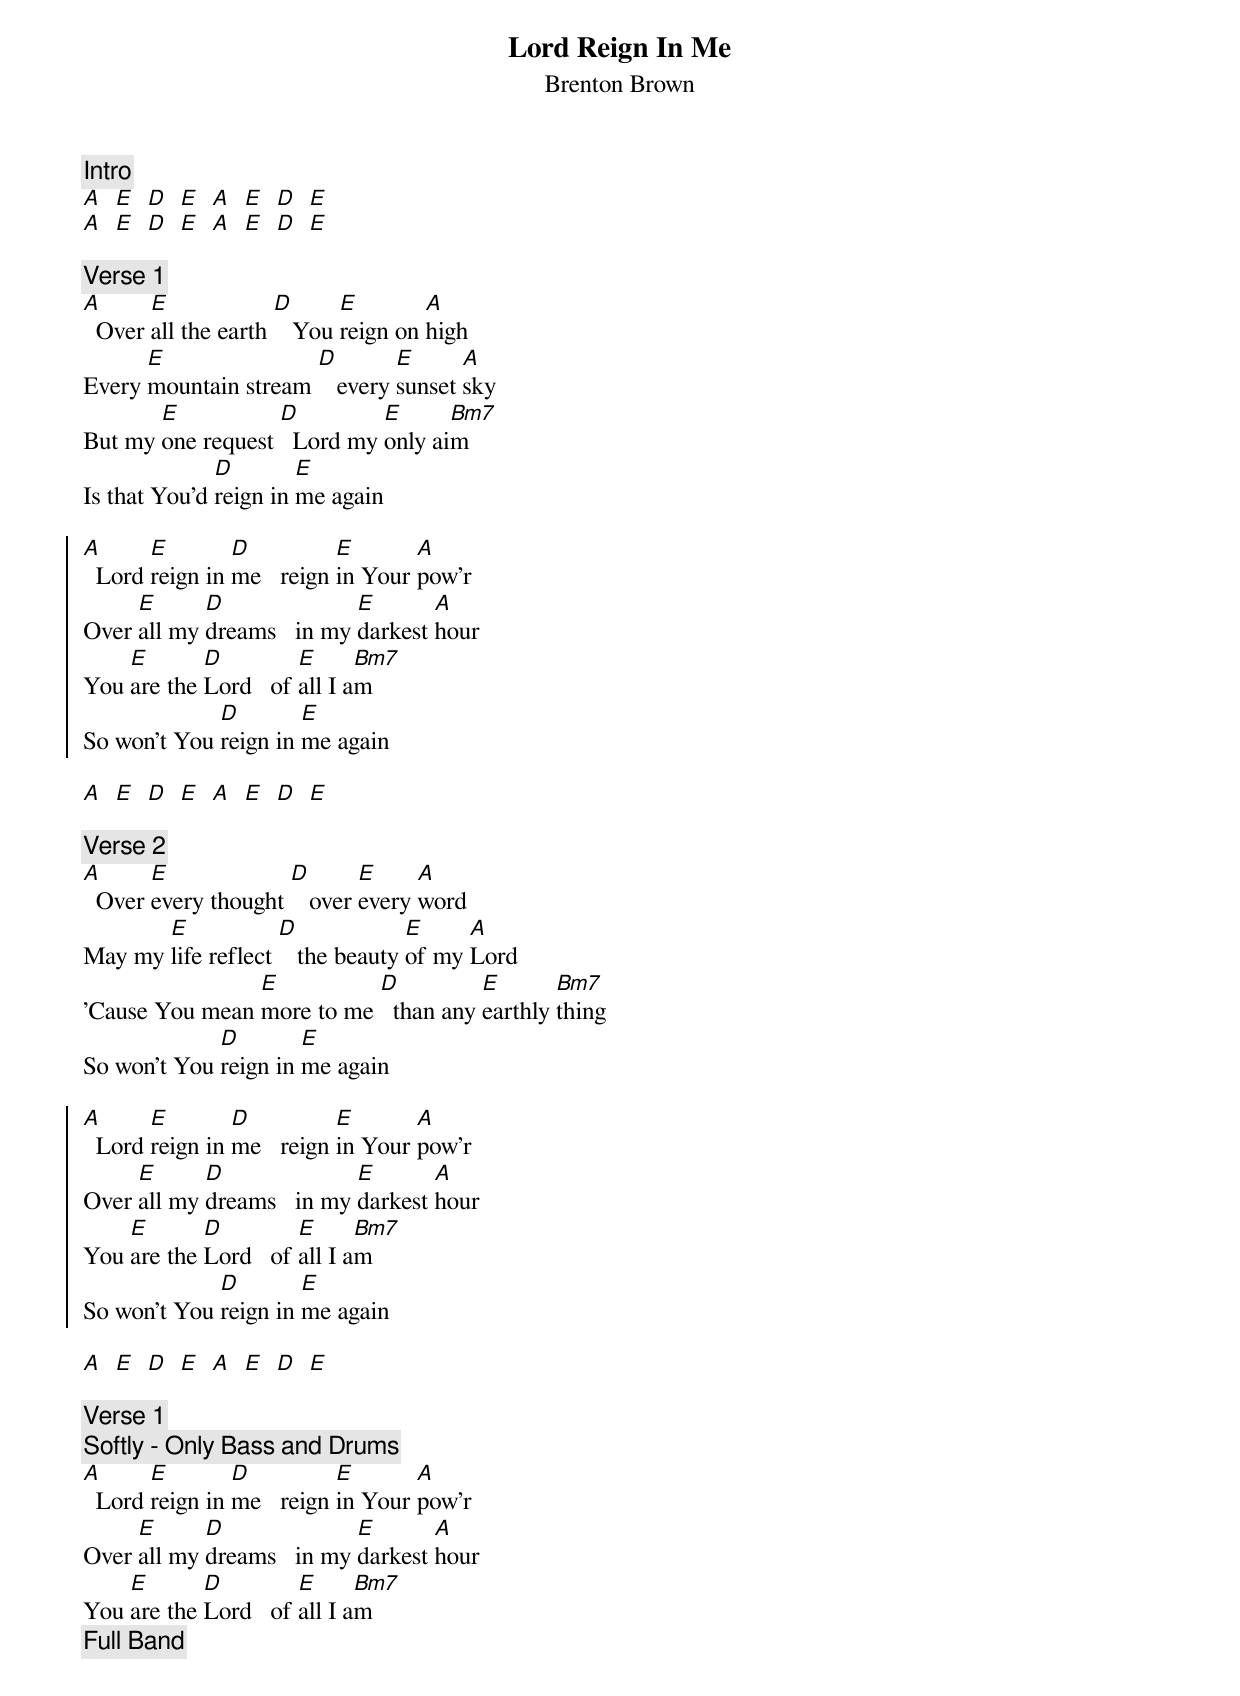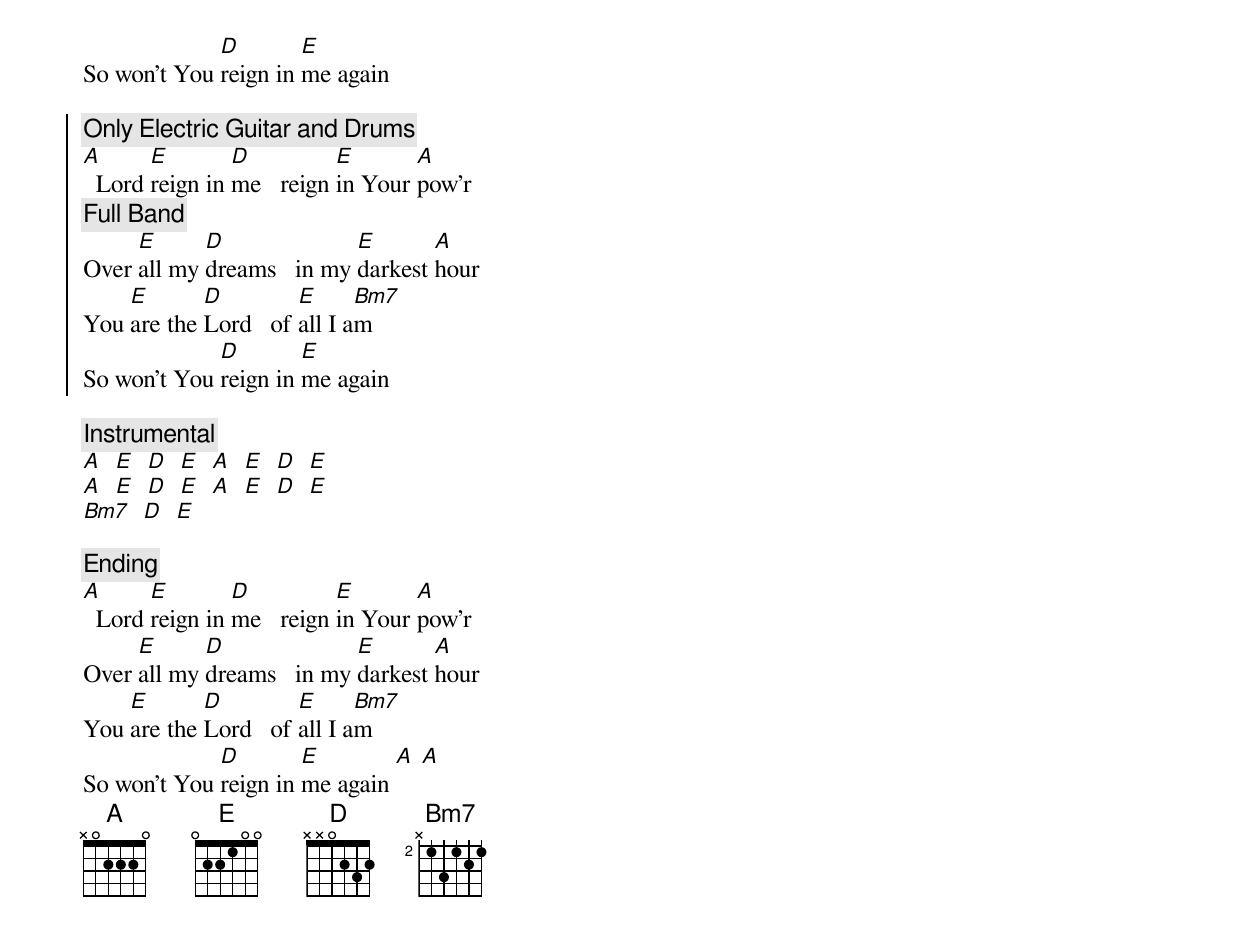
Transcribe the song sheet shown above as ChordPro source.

{title:Lord Reign In Me}
{subtitle:Brenton Brown}
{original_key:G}
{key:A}
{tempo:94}
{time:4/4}
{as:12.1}
{c:Intro}
[A]  [E]  [D]  [E]  [A]  [E]  [D]  [E]
[A]  [E]  [D]  [E]  [A]  [E]  [D]  [E]

{c:Verse 1}
[A]  Over [E]all the earth [D]   You [E]reign on [A]high
Every [E]mountain stream [D]   every [E]sunset [A]sky
But my [E]one request [D]  Lord my [E]only ai[Bm7]m
Is that You'd [D]reign in [E]me again

{soc}
[A]  Lord [E]reign in [D]me   reign [E]in Your [A]pow'r
Over [E]all my [D]dreams   in my [E]darkest [A]hour
You [E]are the [D]Lord   of [E]all I a[Bm7]m
So won't You [D]reign in [E]me again
{eoc}

[A]  [E]  [D]  [E]  [A]  [E]  [D]  [E]

{c:Verse 2}
[A]  Over [E]every thought [D]   over [E]every [A]word
May my [E]life reflect [D]   the beauty [E]of my [A]Lord
'Cause You mean [E]more to me [D]  than any [E]earthly [Bm7]thing
So won't You [D]reign in [E]me again

{soc}
[A]  Lord [E]reign in [D]me   reign [E]in Your [A]pow'r
Over [E]all my [D]dreams   in my [E]darkest [A]hour
You [E]are the [D]Lord   of [E]all I a[Bm7]m
So won't You [D]reign in [E]me again
{eoc}

[A]  [E]  [D]  [E]  [A]  [E]  [D]  [E]

{c:Verse 1}
{c:Softly - Only Bass and Drums}
[A]  Lord [E]reign in [D]me   reign [E]in Your [A]pow'r
Over [E]all my [D]dreams   in my [E]darkest [A]hour
You [E]are the [D]Lord   of [E]all I a[Bm7]m
{c:Full Band}
So won't You [D]reign in [E]me again

{soc}
{c:Only Electric Guitar and Drums}
[A]  Lord [E]reign in [D]me   reign [E]in Your [A]pow'r
{c:Full Band}
Over [E]all my [D]dreams   in my [E]darkest [A]hour
You [E]are the [D]Lord   of [E]all I a[Bm7]m
So won't You [D]reign in [E]me again
{eoc}

{c:Instrumental}
[A]  [E]  [D]  [E]  [A]  [E]  [D]  [E]
[A]  [E]  [D]  [E]  [A]  [E]  [D]  [E]
[Bm7]  [D]  [E]

{c:Ending}
[A]  Lord [E]reign in [D]me   reign [E]in Your [A]pow'r
Over [E]all my [D]dreams   in my [E]darkest [A]hour
You [E]are the [D]Lord   of [E]all I a[Bm7]m
So won't You [D]reign in [E]me again [A] [A]
